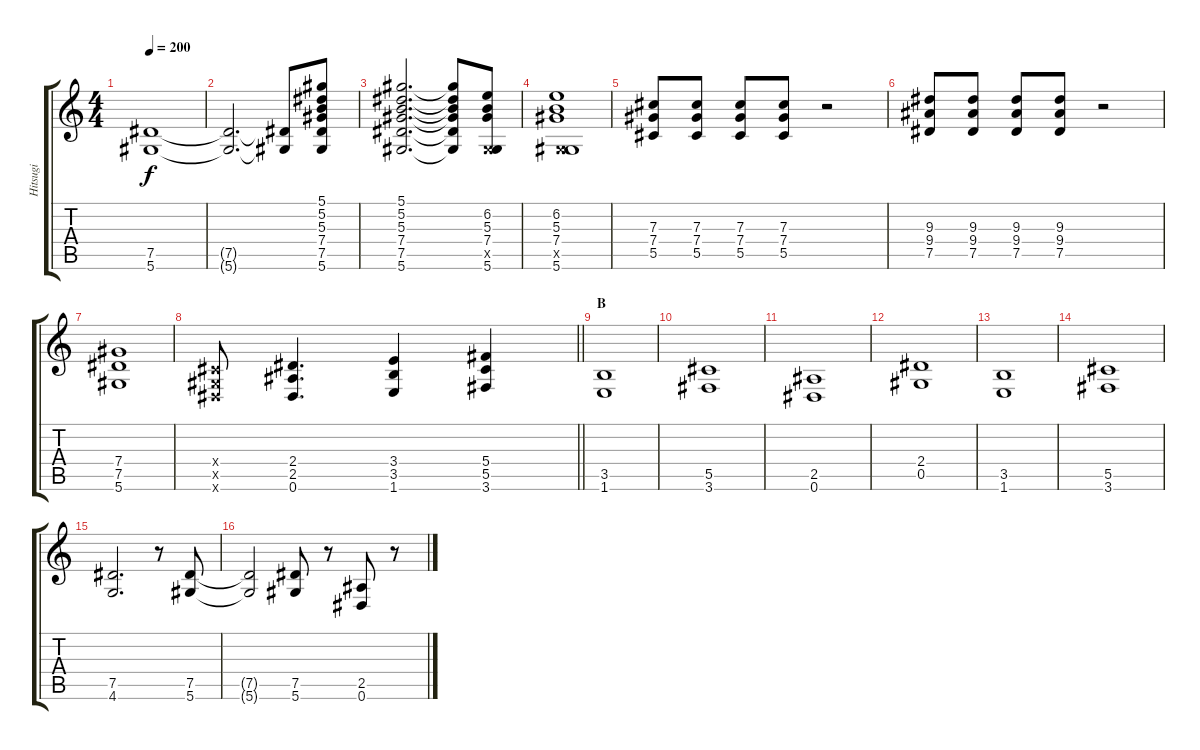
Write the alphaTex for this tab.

\track ("Hitsugi" "Hitsugi") {instrument overdrivenguitar}
\staff {score tabs}
\tuning (Eb4 Bb3 Gb3 Db3 Ab2 Eb2) {hide}
\ts (4 4)
\tempo 200
\clef g2
\ks c
(7.5 5.6).1{dy f} |
(7.5{t} 5.6{t}).2{d} (7.5{t} 5.6{t}).8 (5.1 5.2 5.3 7.4 7.5 5.6).8 |
(5.1 5.2 5.3 7.4 7.5 5.6).2{d} (5.1{t} 5.2{t} 5.3{t} 7.4{t} 7.5{t} 5.6{t}).8 (6.2 5.3 7.4 0.5{x} 5.6).8 |
(6.2 5.3 7.4 0.5{x} 5.6).1 |
(7.3 7.4 5.5).8 (7.3 7.4 5.5).8 (7.3 7.4 5.5).8 (7.3 7.4 5.5).8 r.2 |
(9.3 9.4 7.5).8 (9.3 9.4 7.5).8 (9.3 9.4 7.5).8 (9.3 9.4 7.5).8 r.2 |
(7.4 7.5 5.6).1 |
\barLineRight lightlight
(0.4{x} 0.5{x} 0.6{x}).8 (2.4 2.5 0.6).4{d} (3.4 3.5 1.6).4 (5.4 5.5 3.6).4 |
\section ("" "B")
(3.5 1.6).1 |
(5.5 3.6).1 |
(2.5 0.6).1 |
(2.4 0.5).1 |
(3.5 1.6).1 |
(5.5 3.6).1 |
(7.5 4.6).2{d} r.8 (7.5 5.6).8 |
(7.5{t} 5.6{t}).2 (7.5 5.6).8 r.8 (2.5 0.6).8 r.8
